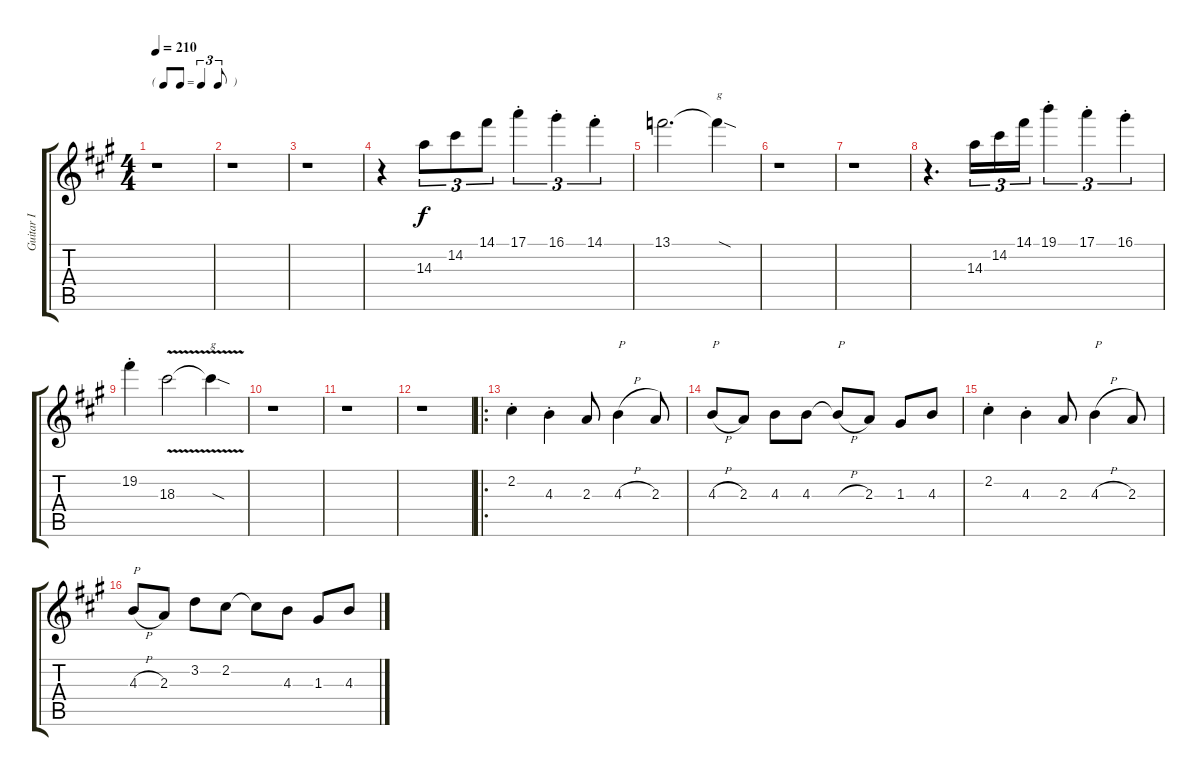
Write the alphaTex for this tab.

\track ("Guitar I" "Guitar I") {instrument electricguitarjazz}
\staff {score tabs}
\tuning (E4 B3 G3 D3 A2 E2) {hide}
\ts (4 4)
\tf triplet8th
\tempo 210
\clef g2
\ks a
r.1{dy f} |
r.1 |
r.1 |
r.4 14.3.8{tu (3 2) instrument electricguitarjazz} 14.2.8{tu (3 2)} 14.1.8{tu (3 2)} 17.1{st}.4{tu (3 2)} 16.1{st}.4{tu (3 2)} 14.1{st}.4{tu (3 2)} |
13.1.2{d} 13.1{sod t}.4{txt "g"} |
r.1 |
r.1 |
r.4{d} 14.3.16{tu (3 2)} 14.2.16{tu (3 2)} 14.1.16{tu (3 2)} 19.1{st}.4{tu (3 2)} 17.1{st}.4{tu (3 2)} 16.1{st}.4{tu (3 2)} |
19.2{st}.4 18.3{v}.2 18.3{sod t}.4{txt "g"} |
r.1 |
r.1 |
r.1 |
\ro
2.2{st}.4 4.3{st}.4 2.3.8 4.3{h}.4{txt "P"} 2.3.8 |
4.3{h}.8{txt "P"} 2.3.8 4.3.8 4.3.8 4.3{h t}.8{txt "P"} 2.3.8 1.3.8 4.3.8 |
2.2{st}.4 4.3{st}.4 2.3.8 4.3{h}.4{txt "P"} 2.3.8 |
4.3{h}.8{txt "P"} 2.3.8 3.2.8 2.2.8 2.2{t}.8 4.3.8 1.3.8 4.3.8
